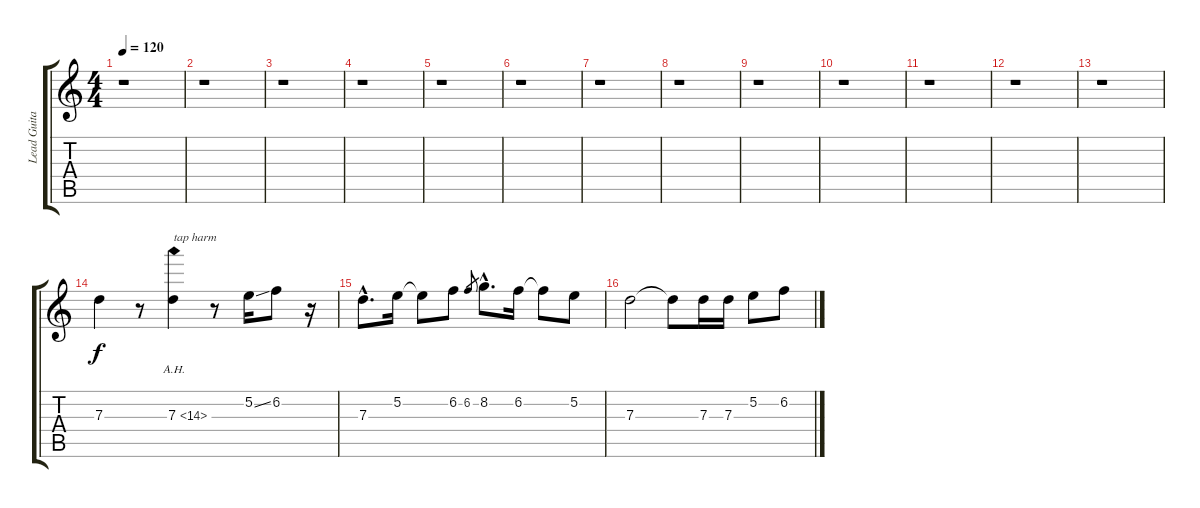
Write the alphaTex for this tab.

\track ("Lead Guitar" "Lead Guita") {instrument electricguitarclean}
\staff {score tabs}
\tuning (E4 B3 G3 D3 A2 E2) {hide}
\ts (4 4)
\tempo 120
\clef g2
\ks c
r.1{dy f} |
r.1 |
r.1 |
r.1 |
r.1 |
r.1 |
r.1 |
r.1 |
r.1 |
r.1 |
r.1 |
r.1 |
r.1 |
7.3.4 r.8 7.3{ah 7}.4{txt "tap harm"} r.8 5.2{ss}.16 6.2.8 r.16 |
7.3{hac}.8{d} 5.2.16 5.2{t}.8 6.2.8 6.2.8{gr} 8.2{hac}.8{d} 6.2.16 6.2{t}.8 5.2.8 |
7.3.2 7.3{t}.8 7.3.16 7.3.16 5.2.8 6.2.8
